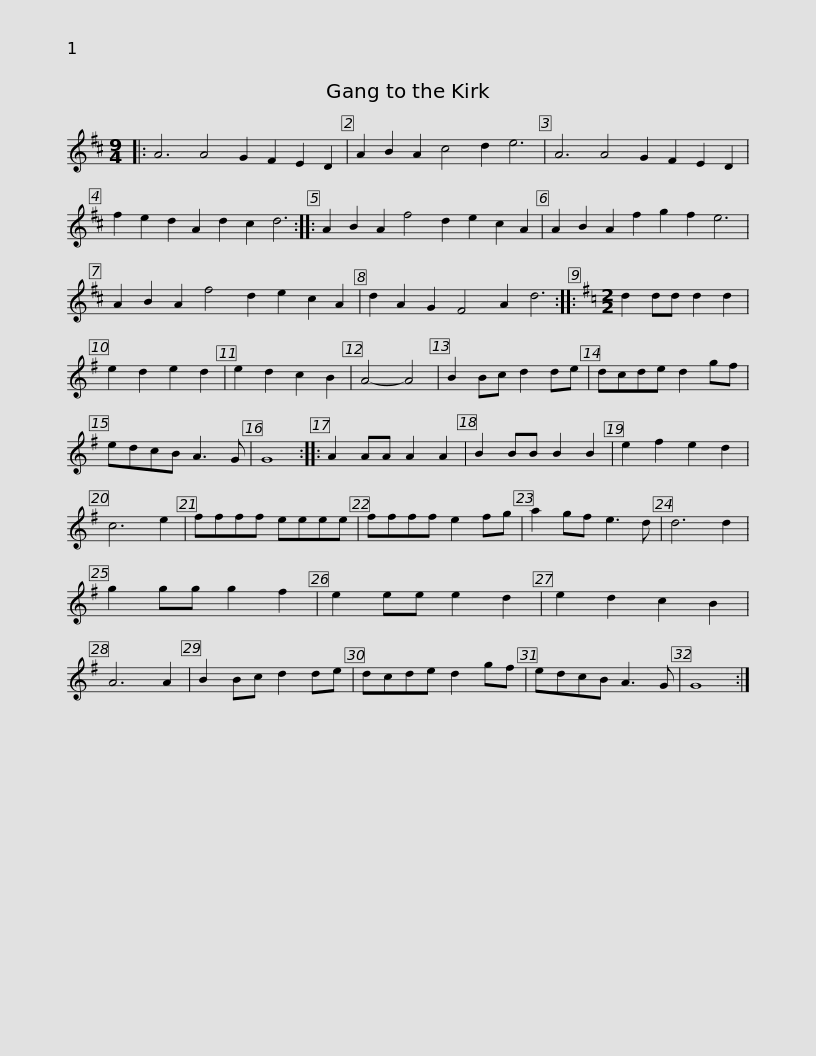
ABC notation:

X:1
L:1/8
M:9/4
I:linebreak $
K:D
V:1 treble
V:1
|: A6 A4 G2 F2 E2 D2 | A2 B2 A2 c4 d2 e6 | A6 A4 G2 F2 E2 D2 | f2 e2 d2 A2 d2 c2 d6 :: A2 B2 A2 f4 d2 e2 c2 A2 |$ %5
 A2 B2 A2 f2 g2 f2 e6 | A2 B2 A2 f4 d2 e2 c2 A2 | d2 A2 G2 F4 A2 d6 ::[K:G][M:2/2] d2 dd d2 d2 | e2 d2 e2 d2 | %10
 e2 d2 c2 B2 |$ A4- A4 | B2 Bc d2 de | dcde d2 gf | edcB A3 G | %15
 G8 :: A2 AA A2 A2 | B2 BB B2 B2 | e2 f2 e2 d2 | c6 e2 |$ %20
 ffff eeee | ffff e2 fg | a2 gf e3 d | d6 d2 | g2 gg g2 f2 | %25
 e2 ee e2 d2 | e2 d2 c2 B2 | A6 A2 |$ B2 Bc d2 de | dcde d2 gf | %30
 edcB A3 G | G8 :| %32
